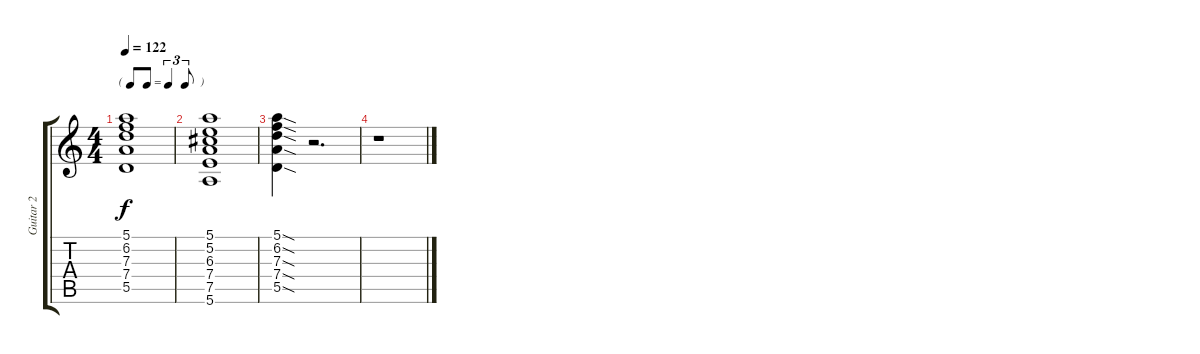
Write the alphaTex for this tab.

\track ("Guitar 2" "Guitar 2") {instrument distortionguitar}
\staff {score tabs}
\tuning (E4 B3 G3 D3 A2 E2) {hide}
\ts (4 4)
\tf triplet8th
\tempo 122
\clef g2
\ks c
(5.1 6.2 7.3 7.4 5.5).1{dy f} |
(5.1 5.2 6.3 7.4 7.5 5.6).1 |
(5.1{sod} 6.2{sod} 7.3{sod} 7.4{sod} 5.5{sod}).4 r.2{d} |
r.1
